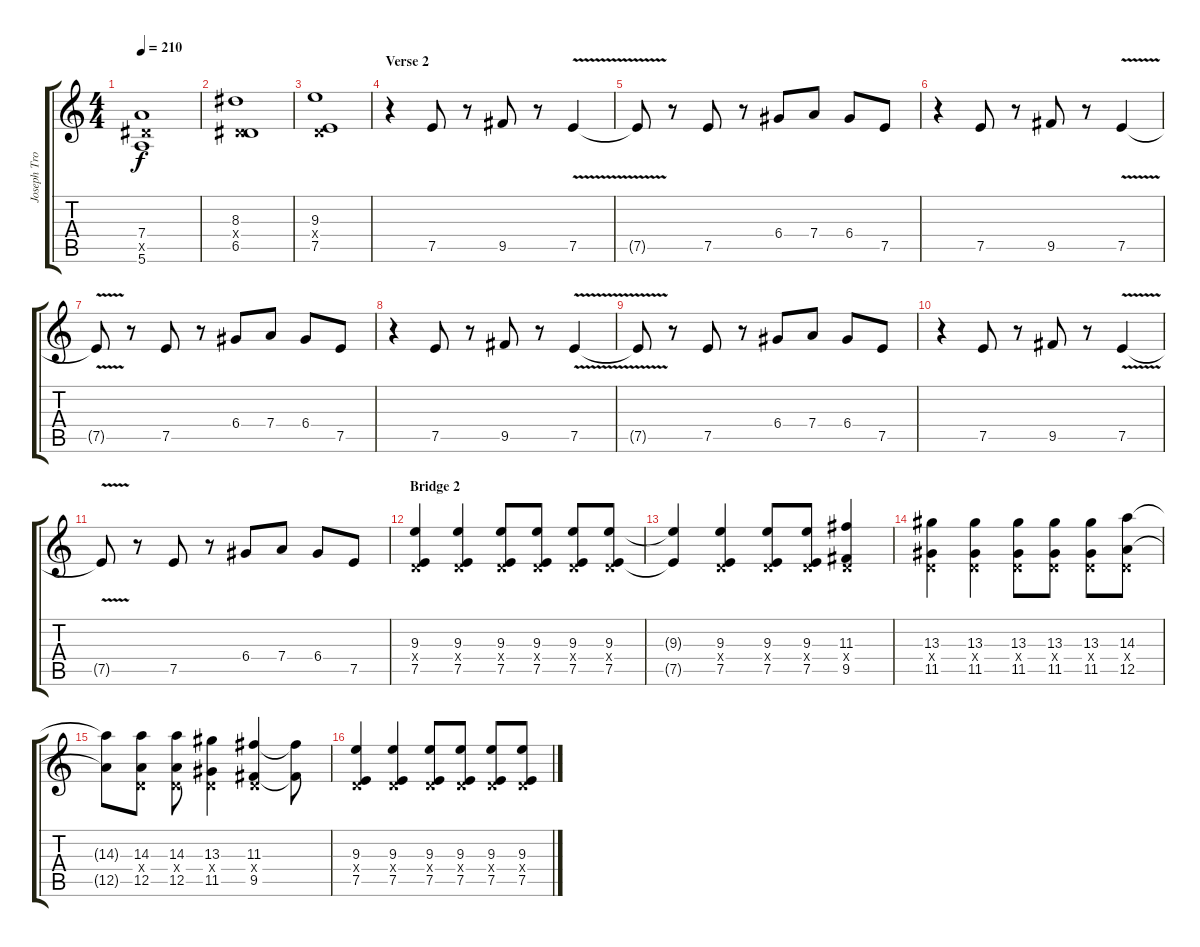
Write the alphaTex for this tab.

\track ("Joseph Trohman (Lead Guitar)" "Joseph Tro") {instrument distortionguitar}
\staff {score tabs}
\tuning (E4 B3 G3 D3 A2 E2) {hide}
\ts (4 4)
\tempo 210
\clef g2
\ks c
(7.4 6.5{x} 5.6).1{dy f} |
(8.3 0.4{x} 6.5).1 |
(9.3 0.4{x} 7.5).1 |
\section ("" "Verse 2")
r.4{volume 12} 7.5.8 r.8 9.5.8 r.8 7.5{v}.4 |
7.5{t}.8{volume 12} r.8 7.5.8 r.8 6.4.8 7.4.8 6.4.8 7.5.8 |
r.4{volume 12} 7.5.8 r.8 9.5.8 r.8 7.5{v}.4 |
7.5{t}.8 r.8{volume 12} 7.5.8 r.8 6.4.8 7.4.8 6.4.8 7.5.8 |
r.4{volume 12} 7.5.8 r.8 9.5.8 r.8 7.5{v}.4 |
7.5{t}.8{volume 12} r.8 7.5.8 r.8 6.4.8 7.4.8 6.4.8 7.5.8 |
r.4{volume 12} 7.5.8 r.8 9.5.8 r.8 7.5{v}.4 |
7.5{t}.8 r.8{volume 12} 7.5.8 r.8 6.4.8 7.4.8 6.4.8 7.5.8 |
\section ("" "Bridge 2")
(9.3 0.4{x} 7.5).4{volume 10} (9.3 0.4{x} 7.5).4 (9.3 0.4{x} 7.5).8 (9.3 0.4{x} 7.5).8 (9.3 0.4{x} 7.5).8 (9.3 0.4{x} 7.5).8 |
(9.3{t} 7.5{t}).4 (9.3 0.4{x} 7.5).4 (9.3 0.4{x} 7.5).8 (9.3 0.4{x} 7.5).8 (11.3 0.4{x} 9.5).4 |
(13.3 0.4{x} 11.5).4 (13.3 0.4{x} 11.5).4 (13.3 0.4{x} 11.5).8 (13.3 0.4{x} 11.5).8 (13.3 0.4{x} 11.5).8 (14.3 0.4{x} 12.5).8 |
(14.3{t} 12.5{t}).8 (14.3 0.4{x} 12.5).8 (14.3 0.4{x} 12.5).8 (13.3 0.4{x} 11.5).4 (11.3 0.4{x} 9.5).4 (11.3{t} 9.5{t}).8 |
(9.3 0.4{x} 7.5).4 (9.3 0.4{x} 7.5).4 (9.3 0.4{x} 7.5).8 (9.3 0.4{x} 7.5).8 (9.3 0.4{x} 7.5).8 (9.3 0.4{x} 7.5).8
